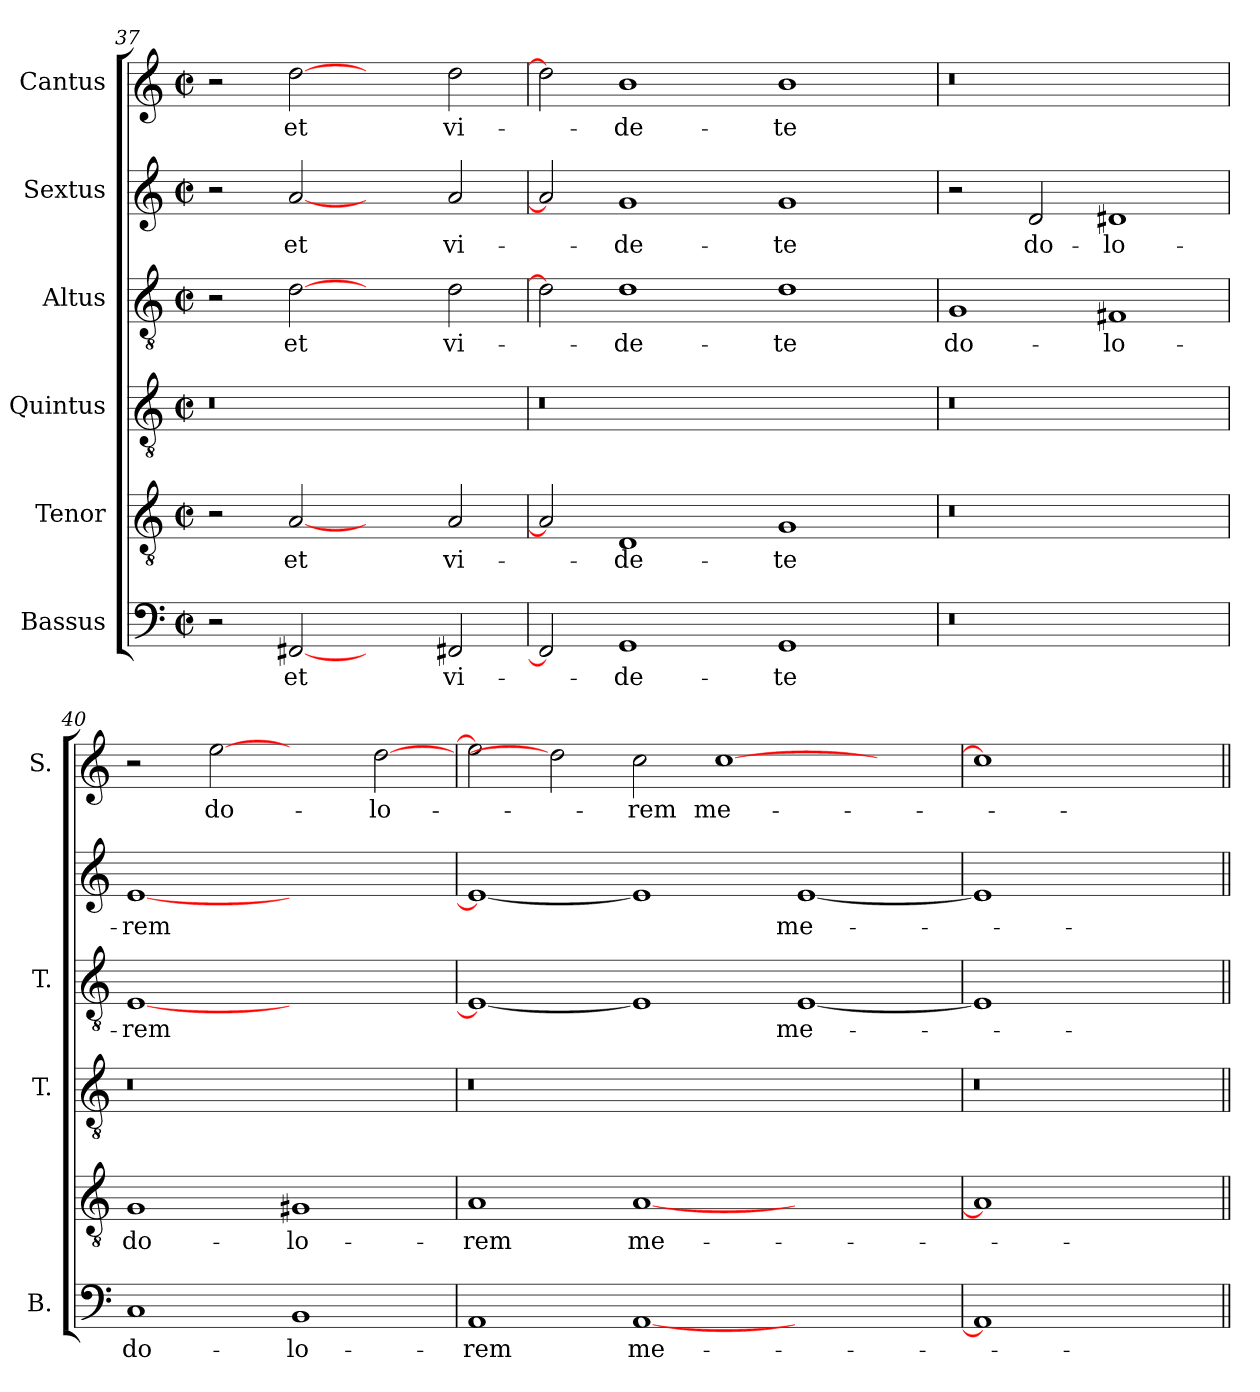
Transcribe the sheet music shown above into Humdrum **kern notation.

**kern	**text	**kern	**text	**kern	**kern	**text	**kern	**text	**kern	**text
*part6	*part6	*part5	*part5	*part4	*part3	*part3	*part2	*part2	*part1	*part1
*staff6	*staff6	*staff5	*staff5	*staff4	*staff3	*staff3	*staff2	*staff2	*staff1	*staff1
*I"Bassus	*	*I"Tenor	*	*I"Quintus	*I"Altus	*	*I"Sextus	*	*I"Cantus	*
*I'B.	*	*	*	*I'T.	*I'T.	*	*	*	*I'S.	*
*clefF4	*	*clefGv2	*	*clefGv2	*clefGv2	*	*clefG2	*	*clefG2	*
*k[]	*	*k[]	*	*k[]	*k[]	*	*k[]	*	*k[]	*
*C:	*	*C:	*	*C:	*C:	*	*C:	*	*C:	*
*M2/2	*	*M2/2	*	*M2/2	*M2/2	*	*M2/2	*	*M2/2	*
*met(c|)	*	*met(c|)	*	*met(c|)	*met(c|)	*	*met(c|)	*	*met(c|)	*
=37	=37	=37	=37	=37	=37	=37	=37	=37	=37	=37
!	!	!	!	!LO:N:vis=0	!	!	!	!	!	!
2r	.	2r	.	1r	2r	.	2r	.	2r	.
[2FF#X/	et	[2A/	et	.	[2d\	et	[2a/	et	[2dd\	et
2ryy	.	2ryy	.	1ryy	2ryy	.	2ryy	.	2ryy	.
2FF#X/	vi-	2A/	vi-	.	2d\	vi-	2a/	vi-	2dd\	vi-
=38	=38	=38	=38	=38	=38	=38	=38	=38	=38	=38
!	!	!	!	!LO:N:vis=0	!	!	!	!	!	!
2FF#/]	.	2A/]	.	1r	2d\]	.	2a/]	.	2dd\]	.
1GG/	-de-	1D/	-de-	.	1d\	-de-	1g/	-de-	1b\	-de-
.	.	.	.	1ryy	.	.	.	.	.	.
1GG/	-te	1G/	-te	.	1d\	-te	1g/	-te	1b\	-te
.	.	.	.	2ryy	.	.	.	.	.	.
=39	=39	=39	=39	=39	=39	=39	=39	=39	=39	=39
!LO:N:vis=0	!	!LO:N:vis=0	!	!LO:N:vis=0	!	!	!	!	!LO:N:vis=0	!
1r	.	1r	.	1r	1G/	do-	2r	.	1r	.
.	.	.	.	.	.	.	2d/	do-	.	.
1ryy	.	1ryy	.	1ryy	1F#X/	-lo-	1d#X/	-lo-	1ryy	.
=40	=40	=40	=40	=40	=40	=40	=40	=40	=40	=40
!	!	!	!	!LO:N:vis=0	!	!	!	!	!	!
1C/	do-	1G/	do-	1r	[1E/	-rem	[1e/	-rem	2r	.
.	.	.	.	.	.	.	.	.	[2ee\	do-
1BB/	-lo-	1G#X/	-lo-	1ryy	1ryy	.	1ryy	.	2ryy	.
.	.	.	.	.	.	.	.	.	[2dd\	-lo-
=41	=41	=41	=41	=41	=41	=41	=41	=41	=41	=41
!	!	!	!	!LO:N:vis=0	!	!	!	!	!	!
1AA/	-rem	1A/	-rem	1r	1E/_	.	1e/_	.	2ee\]	.
.	.	.	.	.	.	.	.	.	2dd\]	.
[1AA/	me-	[1A/	me-	1ryy	1E/]	.	1e/]	.	2cc\	-rem
.	.	.	.	.	.	.	.	.	[1cc\	me-
1ryy	.	1ryy	.	1ryy	[1E/	me-	[1e/	me-	.	.
.	.	.	.	.	.	.	.	.	2ryy	.
=42	=42	=42	=42	=42	=42	=42	=42	=42	=42	=42
!	!	!	!	!LO:N:vis=0	!	!	!	!	!	!
1AA/]	.	1A/]	.	1r	1E/]	.	1e/]	.	1cc\]	.
1BB/yy	-um.	1F#X/yy	-um.	1ryy	1B\yy	-um.	1d#X/yy	-um.	1b\yy	-um.
=||	=||	=||	=||	=||	=||	=||	=||	=||	=||	=||
*-	*-	*-	*-	*-	*-	*-	*-	*-	*-	*-
